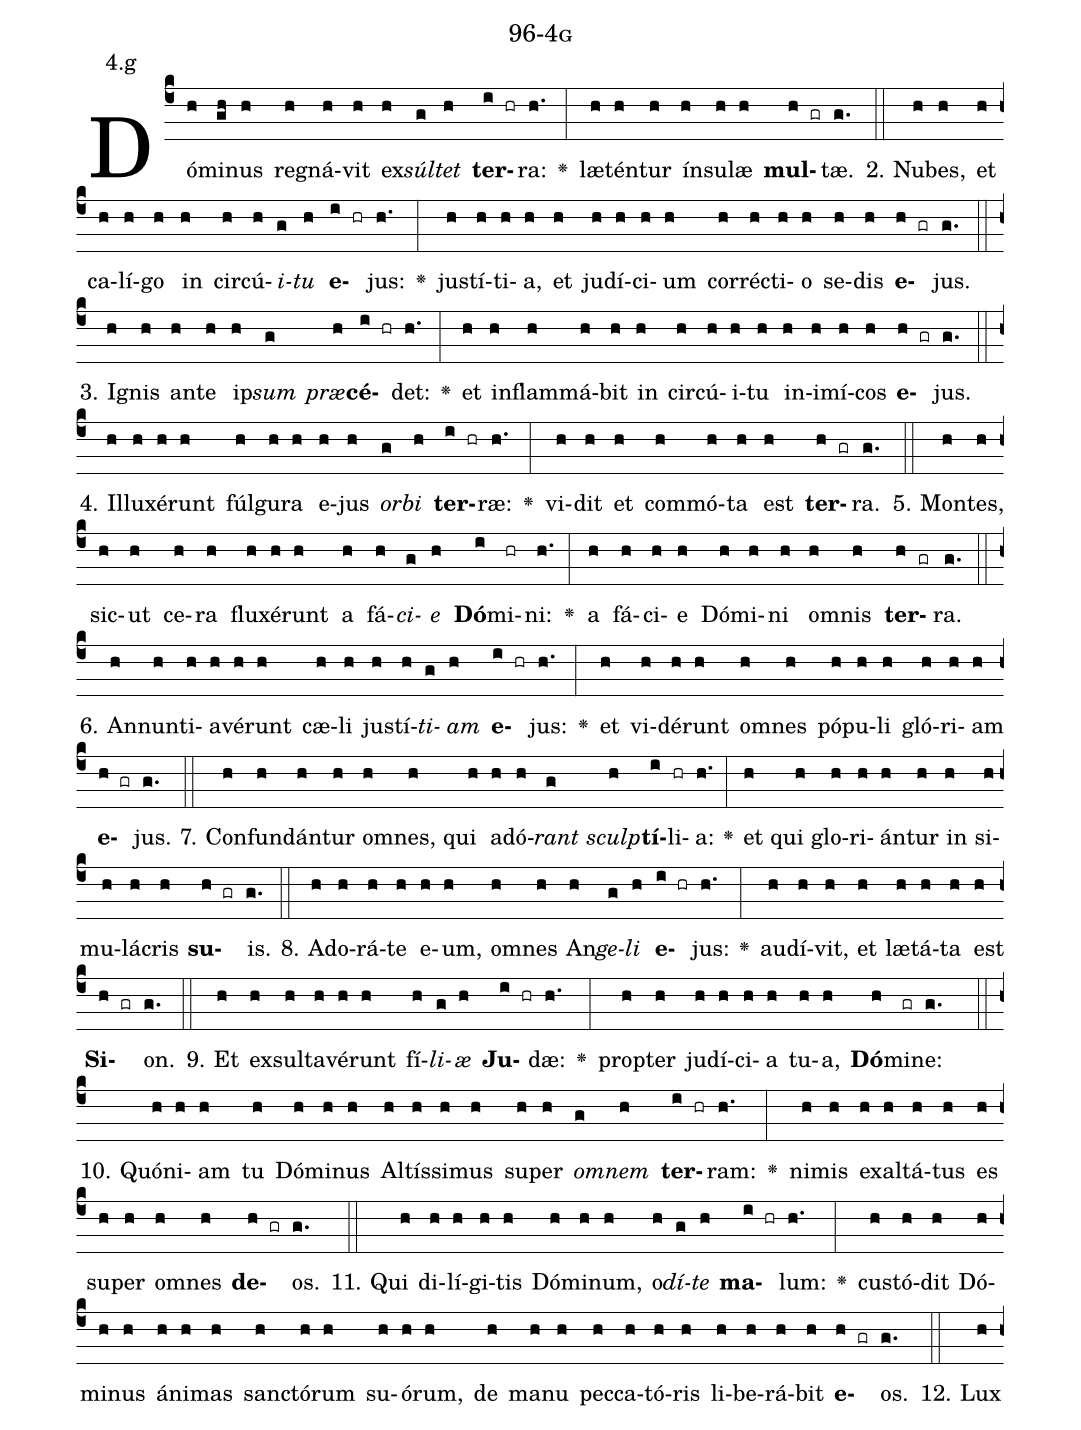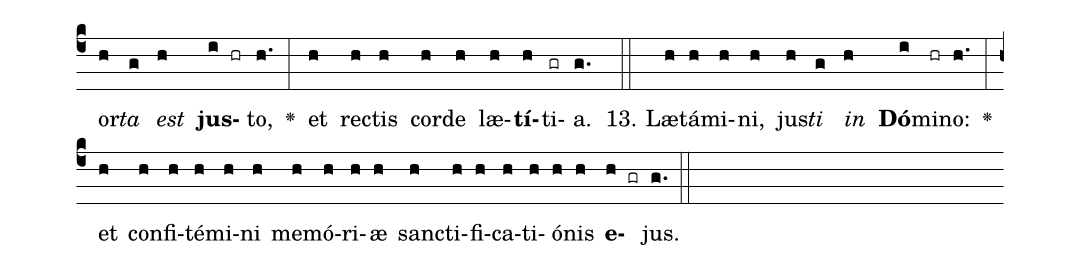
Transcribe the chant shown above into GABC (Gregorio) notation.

name: 96-4g;
annotation: 4.g;
%%
(c4)Dó(h)mi(gh)nus(h) re(h)gná(h)vit(h) ex(h)<i>súl</i>(g)<i>tet</i>(h) <b>ter</b>(i hr)ra:(h.) <v>\greheightstar</v>(:) læ(h)tén(h)tur(h) ín(h)su(h)læ(h) <b>mul</b>(h gr)tæ.(g.) (::)
2. Nu(h)bes,(h) et(h) ca(h)lí(h)go(h) in(h) cir(h)cú(h)<i>i</i>(g)<i>tu</i>(h) <b>e</b>(i hr)jus:(h.) <v>\greheightstar</v>(:) jus(h)tí(h)ti(h)a,(h) et(h) ju(h)dí(h)ci(h)um(h) cor(h)réc(h)ti(h)o(h) se(h)dis(h) <b>e</b>(h gr)jus.(g.) (::)
3. I(h)gnis(h) an(h)te(h) ip(h)<i>sum</i>(g) <i>præ</i>(h)<b>cé</b>(i hr)det:(h.) <v>\greheightstar</v>(:) et(h) in(h)flam(h)má(h)bit(h) in(h) cir(h)cú(h)i(h)tu(h) in(h)i(h)mí(h)cos(h) <b>e</b>(h gr)jus.(g.) (::)
4. Il(h)lu(h)xé(h)runt(h) fúl(h)gu(h)ra(h) e(h)jus(h) <i>or</i>(g)<i>bi</i>(h) <b>ter</b>(i hr)ræ:(h.) <v>\greheightstar</v>(:) vi(h)dit(h) et(h) com(h)mó(h)ta(h) est(h) <b>ter</b>(h gr)ra.(g.) (::)
5. Mon(h)tes,(h) sic(h)ut(h) ce(h)ra(h) flu(h)xé(h)runt(h) a(h) fá(h)<i>ci</i>(g)<i>e</i>(h) <b>Dó</b>(i)mi(hr)ni:(h.) <v>\greheightstar</v>(:) a(h) fá(h)ci(h)e(h) Dó(h)mi(h)ni(h) om(h)nis(h) <b>ter</b>(h gr)ra.(g.) (::)
6. An(h)nun(h)ti(h)a(h)vé(h)runt(h) cæ(h)li(h) jus(h)tí(h)<i>ti</i>(g)<i>am</i>(h) <b>e</b>(i hr)jus:(h.) <v>\greheightstar</v>(:) et(h) vi(h)dé(h)runt(h) om(h)nes(h) pó(h)pu(h)li(h) gló(h)ri(h)am(h) <b>e</b>(h gr)jus.(g.) (::)
7. Con(h)fun(h)dán(h)tur(h) om(h)nes,(h) qui(h) ad(h)ó(h)<i>rant</i>(g) <i>sculp</i>(h)<b>tí</b>(i)li(hr)a:(h.) <v>\greheightstar</v>(:) et(h) qui(h) glo(h)ri(h)án(h)tur(h) in(h) si(h)mu(h)lá(h)cris(h) <b>su</b>(h gr)is.(g.) (::)
8. Ad(h)o(h)rá(h)te(h) e(h)um,(h) om(h)nes(h) An(h)<i>ge</i>(g)<i>li</i>(h) <b>e</b>(i hr)jus:(h.) <v>\greheightstar</v>(:) au(h)dí(h)vit,(h) et(h) læ(h)tá(h)ta(h) est(h) <b>Si</b>(h gr)on.(g.) (::)
9. Et(h) ex(h)sul(h)ta(h)vé(h)runt(h) fí(h)<i>li</i>(g)<i>æ</i>(h) <b>Ju</b>(i hr)dæ:(h.) <v>\greheightstar</v>(:) prop(h)ter(h) ju(h)dí(h)ci(h)a(h) tu(h)a,(h) <b>Dó</b>(h)mi(gr)ne:(g.) (::)
10. Quón(h)i(h)am(h) tu(h) Dó(h)mi(h)nus(h) Al(h)tís(h)si(h)mus(h) su(h)per(h) <i>om</i>(g)<i>nem</i>(h) <b>ter</b>(i hr)ram:(h.) <v>\greheightstar</v>(:) ni(h)mis(h) ex(h)al(h)tá(h)tus(h) es(h) su(h)per(h) om(h)nes(h) <b>de</b>(h gr)os.(g.) (::)
11. Qui(h) di(h)lí(h)gi(h)tis(h) Dó(h)mi(h)num,(h) o(h)<i>dí</i>(g)<i>te</i>(h) <b>ma</b>(i hr)lum:(h.) <v>\greheightstar</v>(:) cus(h)tó(h)dit(h) Dó(h)mi(h)nus(h) á(h)ni(h)mas(h) sanc(h)tó(h)rum(h) su(h)ó(h)rum,(h) de(h) ma(h)nu(h) pec(h)ca(h)tó(h)ris(h) li(h)be(h)rá(h)bit(h) <b>e</b>(h gr)os.(g.) (::)
12. Lux(h) or(h)<i>ta</i>(g) <i>est</i>(h) <b>jus</b>(i hr)to,(h.) <v>\greheightstar</v>(:) et(h) rec(h)tis(h) cor(h)de(h) læ(h)<b>tí</b>(h)ti(gr)a.(g.) (::)
13. Læ(h)tá(h)mi(h)ni,(h) jus(h)<i>ti</i>(g) <i>in</i>(h) <b>Dó</b>(i)mi(hr)no:(h.) <v>\greheightstar</v>(:) et(h) con(h)fi(h)té(h)mi(h)ni(h) me(h)mó(h)ri(h)æ(h) sanc(h)ti(h)fi(h)ca(h)ti(h)ó(h)nis(h) <b>e</b>(h gr)jus.(g.) (::)
